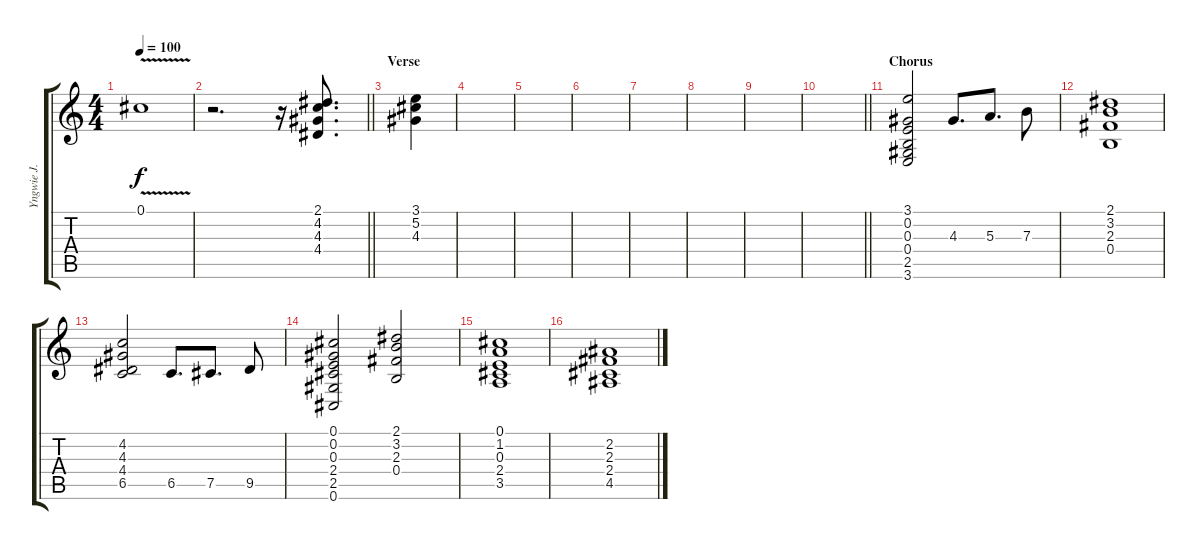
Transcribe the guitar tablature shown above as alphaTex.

\track ("Yngwie J. Malmsteen" "Yngwie J. ") {instrument overdrivenguitar}
\staff {score tabs}
\tuning (Db4 Ab3 E3 B2 Gb2 Db2) {hide}
\ts (4 4)
\tempo 100
\clef g2
\ks c
0.1{v}.1{dy f} |
\barLineRight lightlight
r.2{d} r.16 (2.1 4.2 4.3 4.4).8{d} |
\section ("" "Verse")
(3.1 5.2 4.3).4 |
|
|
|
|
|
|
\barLineRight lightlight
|
\section ("" "Chorus")
(3.1 0.2 0.3 0.4 2.5 3.6).2 4.3.8{d} 5.3.8{d} 7.3.8 |
(2.1 3.2 2.3 0.4).1 |
(4.2 4.3 4.4 6.5).2 6.5.8{d} 7.5.8{d} 9.5.8 |
(0.1 0.2 0.3 2.4 2.5 0.6).2 (2.1 3.2 2.3 0.4).2 |
(0.1 1.2 0.3 2.4 3.5).1 |
(2.2 2.3 2.4 4.5).1
